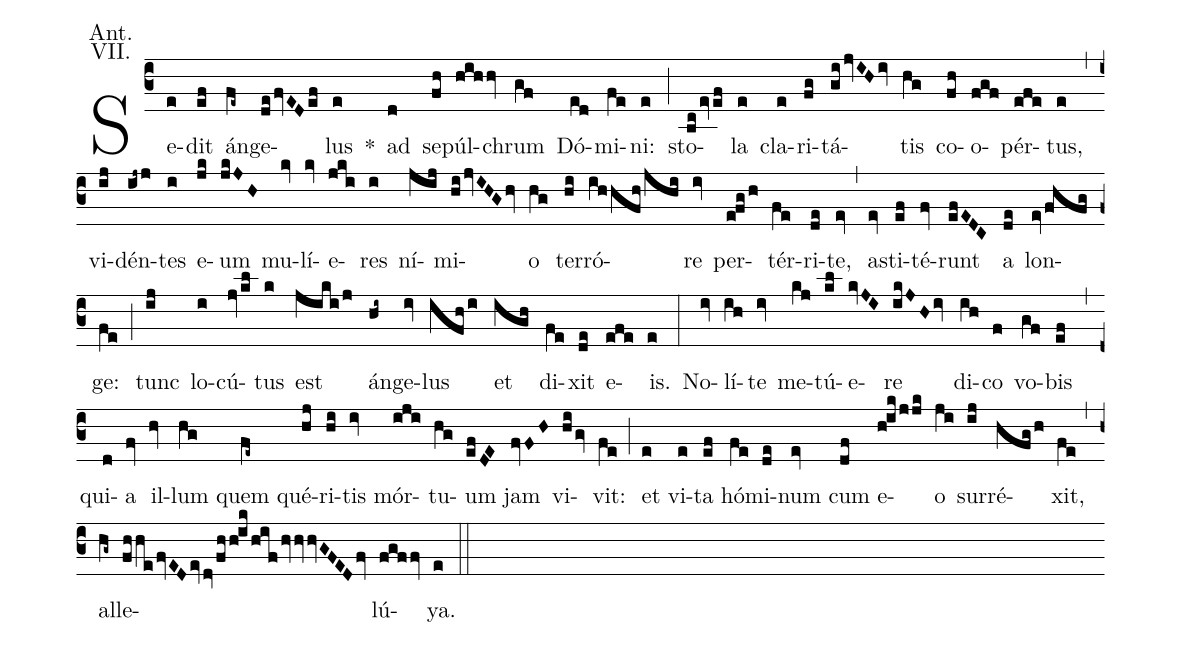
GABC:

annotation: Ant.;
annotation: VII.;
%%
(c3) Se(e)dit(ef) án(fe~)ge(defvEDef)lus(e) *() ad(d) se(fh)púl(hihhv)chrum(gf) Dó(ed)mi(fe)ni:(e) (;)
sto(bcevef)la(e) cla(e)ri(fg)tá(gijvIHiv)tis(hg) co(fh)o(fgf)pér(efe)tus,(e) (,)
vi(ij)dén(ij~j)tes(i) e(jk)um(jkJH) mu(kv)lí(kv)e(jki)res(i) ní(jij)mi(hijvIHGhv)o(hg) ter(hi)ró(ihhfhjhi)re(iv) per(efgh)tér(fe)ri(de)te,(ev) (,)
as(ev)ti(ef)té(fv)runt(efEDC) a(de) lon(evfhfg)ge:(fe) (;)
tunc(ij) lo(i)cú(jvkl)tus(k) est(jikij) án(hi~)ge(iv)lus(ifhi) et(igh) di(fe)xit(de) e(efe)is.(e) (:)
No(iv)lí(ih)te(iv) me(kj)tú(kl)e(kvJI)re(ikJHiv) di(ih)co(f) vo(gf)bis(ef) (,)
qui(d)a(fv) il(hv)lum(hg) quem(fe~) qué(hj)ri(hi)tis(iv) mór(iji)tu(hg)um(efDE) jam(fvFH) vi(higv)vit:(fe) (;)
et(e) vi(e)ta(ef) hó(fe)mi(de)num(ev) cum(df) e(hikjjk)o(ji) sur(ij)ré(hfgh)xit,(fe) (,)
al(hg~)le(fhhefvEDevdvfhhikhifhvhvhvGFEDfv)lú(fgffv)ya.(e) (::)
